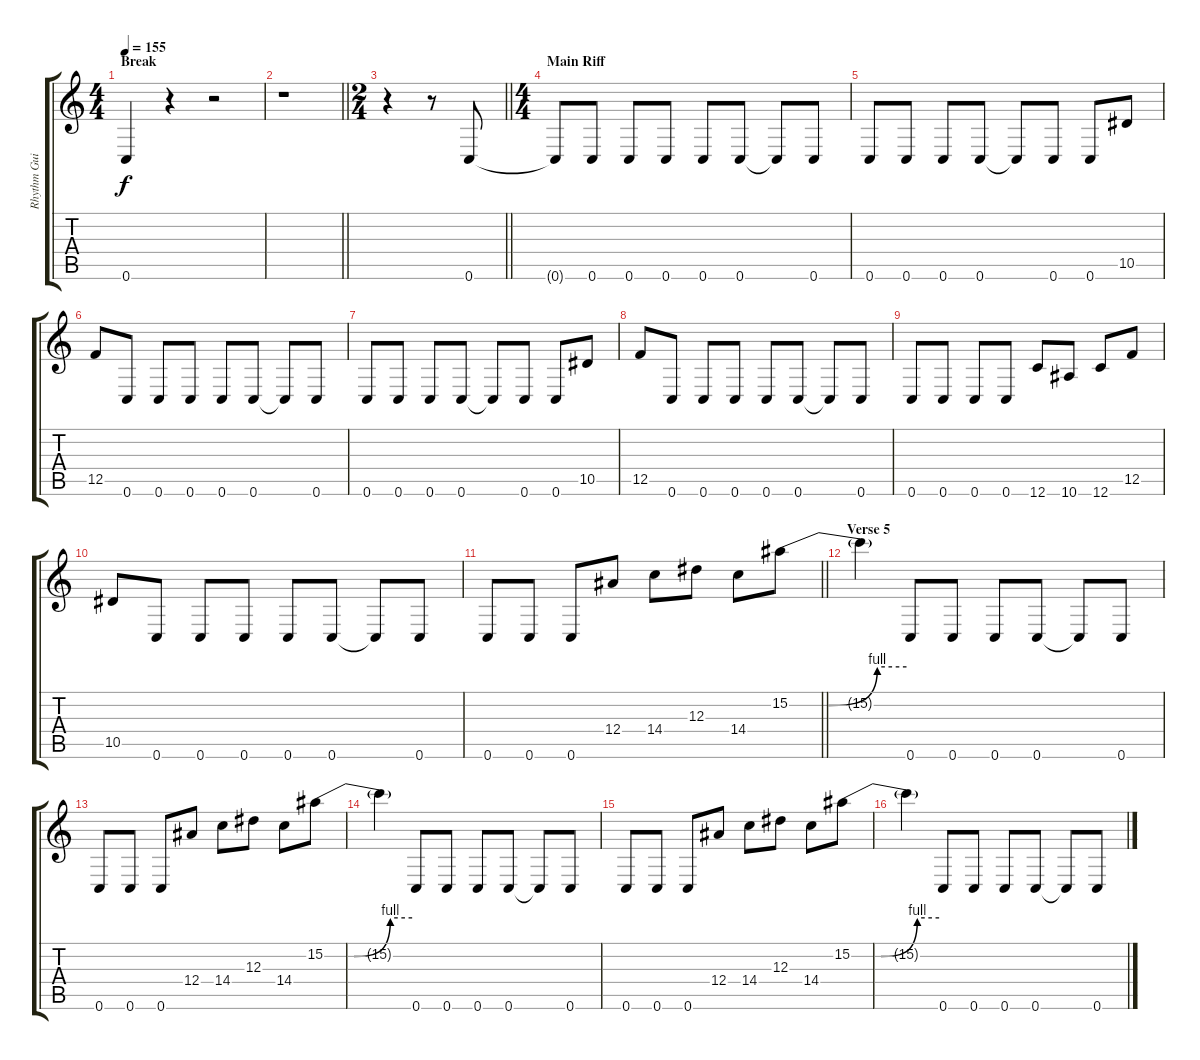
\track ("Rhythm Guitar 1 [Josh Homme]" "Rhythm Gui") {instrument overdrivenguitar}
\staff {score tabs}
\tuning (C4 G3 Eb3 Bb2 F2 C2) {hide}
\ts (4 4)
\section ("" "Break")
\tempo 155
\clef g2
\ks c
0.6.4{dy f} r.4 r.2 |
\barLineRight lightlight
r.1 |
\ts (2 4)
\barLineRight lightlight
r.4 r.8 0.6.8 |
\ts (4 4)
\section ("" "Main Riff")
0.6{t}.8 0.6.8 0.6.8 0.6.8 0.6.8 0.6.8 0.6{t}.8 0.6.8 |
0.6.8 0.6.8 0.6.8 0.6.8 0.6{t}.8 0.6.8 0.6.8 10.5.8 |
12.5.8 0.6.8 0.6.8 0.6.8 0.6.8 0.6.8 0.6{t}.8 0.6.8 |
0.6.8 0.6.8 0.6.8 0.6.8 0.6{t}.8 0.6.8 0.6.8 10.5.8 |
12.5.8 0.6.8 0.6.8 0.6.8 0.6.8 0.6.8 0.6{t}.8 0.6.8 |
0.6.8 0.6.8 0.6.8 0.6.8 12.6.8 10.6.8 12.6.8 12.5.8 |
10.5.8 0.6.8 0.6.8 0.6.8 0.6.8 0.6.8 0.6{t}.8 0.6.8 |
\barLineRight lightlight
0.6.8 0.6.8 0.6.8 12.4.8 14.4.8 12.3.8 14.4.8 15.2{be (custom 0 0 20 0 45 4 60 4)}.8 |
\section ("" "Verse 5")
15.2{t}.4 0.6.8 0.6.8 0.6.8 0.6.8 0.6{t}.8 0.6.8 |
0.6.8 0.6.8 0.6.8 12.4.8 14.4.8 12.3.8 14.4.8 15.2{be (custom 0 0 20 0 45 4 60 4)}.8 |
15.2{t}.4 0.6.8 0.6.8 0.6.8 0.6.8 0.6{t}.8 0.6.8 |
0.6.8 0.6.8 0.6.8 12.4.8 14.4.8 12.3.8 14.4.8 15.2{be (custom 0 0 20 0 45 4 60 4)}.8 |
15.2{t}.4 0.6.8 0.6.8 0.6.8 0.6.8 0.6{t}.8 0.6.8
